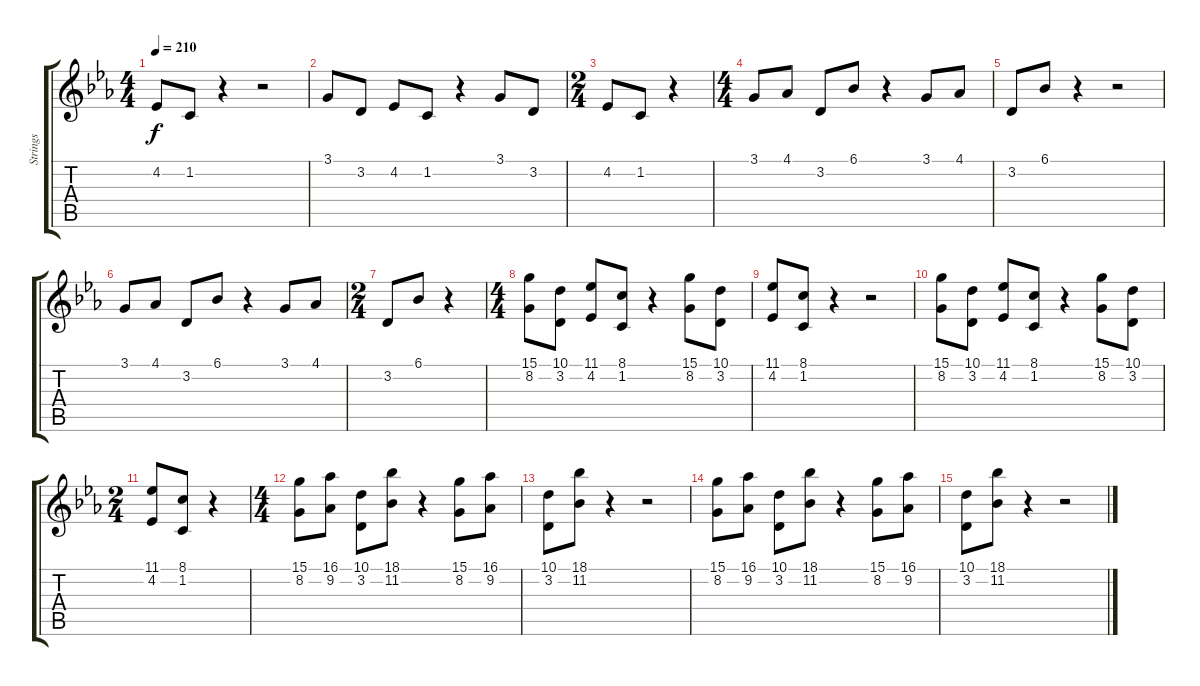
\track ("Strings" "Strings") {instrument stringensemble1}
\staff {score tabs}
\tuning (E4 B3 G3 D3 A2 E2) {hide}
\ts (4 4)
\tempo 210
\clef g2
\ks cminor
4.2.8{dy f} 1.2.8 r.4 r.2 |
3.1.8 3.2.8 4.2.8 1.2.8 r.4 3.1.8 3.2.8 |
\ts (2 4)
4.2.8 1.2.8 r.4 |
\ts (4 4)
3.1.8 4.1.8 3.2.8 6.1.8 r.4 3.1.8 4.1.8 |
3.2.8 6.1.8 r.4 r.2 |
3.1.8 4.1.8 3.2.8 6.1.8 r.4 3.1.8 4.1.8 |
\ts (2 4)
3.2.8 6.1.8 r.4 |
\ts (4 4)
(15.1 8.2).8 (10.1 3.2).8 (11.1 4.2).8 (8.1 1.2).8 r.4 (15.1 8.2).8 (10.1 3.2).8 |
(11.1 4.2).8 (8.1 1.2).8 r.4 r.2 |
(15.1 8.2).8 (10.1 3.2).8 (11.1 4.2).8 (8.1 1.2).8 r.4 (15.1 8.2).8 (10.1 3.2).8 |
\ts (2 4)
(11.1 4.2).8 (8.1 1.2).8 r.4 |
\ts (4 4)
(15.1 8.2).8 (16.1 9.2).8 (10.1 3.2).8 (18.1 11.2).8 r.4 (15.1 8.2).8 (16.1 9.2).8 |
(10.1 3.2).8 (18.1 11.2).8 r.4 r.2 |
(15.1 8.2).8 (16.1 9.2).8 (10.1 3.2).8 (18.1 11.2).8 r.4 (15.1 8.2).8 (16.1 9.2).8 |
(10.1 3.2).8 (18.1 11.2).8 r.4 r.2
